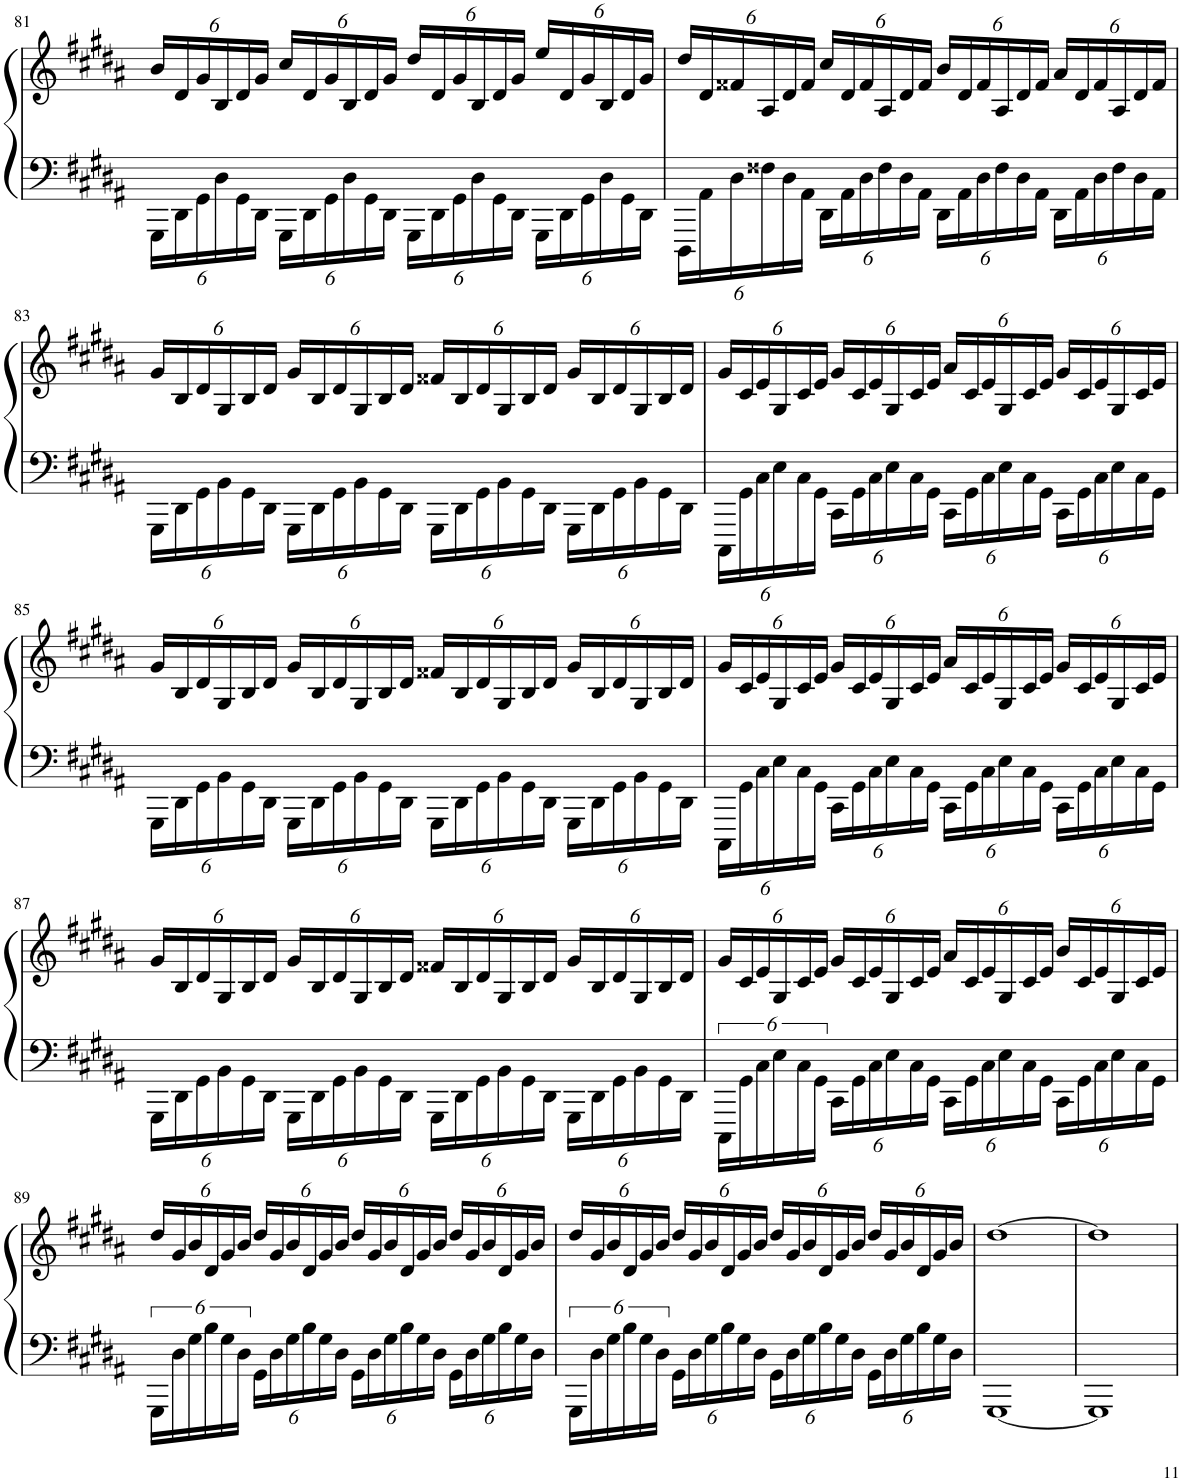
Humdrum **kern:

**kern	**kern
*part1	*part1
*staff2	*staff1
*I"Piano	*
*I'Pno.	*
!!LO:PB:g=z
*clefF4	*clefG2
*k[f#c#g#d#a#]	*k[f#c#g#d#a#]
*M4/4	*M4/4
*Xbrackettup	*Xbrackettup
=81	=81
24GGG#\LL	24b/LL
24DD#\	24d#/
24GG#\	24g#/
24D#\	24B/
24GG#\	24d#/
24DD#\JJ	24g#/JJ
24GGG#\LL	24cc#/LL
24DD#\	24d#/
24GG#\	24g#/
24D#\	24B/
24GG#\	24d#/
24DD#\JJ	24g#/JJ
24GGG#\LL	24dd#/LL
24DD#\	24d#/
24GG#\	24g#/
24D#\	24B/
24GG#\	24d#/
24DD#\JJ	24g#/JJ
24GGG#\LL	24ee/LL
24DD#\	24d#/
24GG#\	24g#/
24D#\	24B/
24GG#\	24d#/
24DD#\JJ	24g#/JJ
=82	=82
24DDD#\LL	24dd#/LL
24AA#\	24d#/
24D#\	24f##X/
24F##X\	24A#/
24D#\	24d#/
24AA#\JJ	24f##/JJ
24DD#\LL	24cc#/LL
24AA#\	24d#/
24D#\	24f##/
24F##\	24A#/
24D#\	24d#/
24AA#\JJ	24f##/JJ
24DD#\LL	24b/LL
24AA#\	24d#/
24D#\	24f##/
24F##\	24A#/
24D#\	24d#/
24AA#\JJ	24f##/JJ
24DD#\LL	24a#/LL
24AA#\	24d#/
24D#\	24f##/
24F##\	24A#/
24D#\	24d#/
24AA#\JJ	24f##/JJ
!!LO:LB:g=z
=83	=83
24GGG#\LL	24g#/LL
24DD#\	24B/
24GG#\	24d#/
24BB\	24G#/
24GG#\	24B/
24DD#\JJ	24d#/JJ
24GGG#\LL	24g#/LL
24DD#\	24B/
24GG#\	24d#/
24BB\	24G#/
24GG#\	24B/
24DD#\JJ	24d#/JJ
24GGG#\LL	24f##X/LL
24DD#\	24B/
24GG#\	24d#/
24BB\	24G#/
24GG#\	24B/
24DD#\JJ	24d#/JJ
24GGG#\LL	24g#/LL
24DD#\	24B/
24GG#\	24d#/
24BB\	24G#/
24GG#\	24B/
24DD#\JJ	24d#/JJ
=84	=84
24CCC#\LL	24g#/LL
24GG#\	24c#/
24C#\	24e/
24E\	24G#/
24C#\	24c#/
24GG#\JJ	24e/JJ
24CC#\LL	24g#/LL
24GG#\	24c#/
24C#\	24e/
24E\	24G#/
24C#\	24c#/
24GG#\JJ	24e/JJ
24CC#\LL	24a#/LL
24GG#\	24c#/
24C#\	24e/
24E\	24G#/
24C#\	24c#/
24GG#\JJ	24e/JJ
24CC#\LL	24g#/LL
24GG#\	24c#/
24C#\	24e/
24E\	24G#/
24C#\	24c#/
24GG#\JJ	24e/JJ
!!LO:LB:g=z
=85	=85
24GGG#\LL	24g#/LL
24DD#\	24B/
24GG#\	24d#/
24BB\	24G#/
24GG#\	24B/
24DD#\JJ	24d#/JJ
24GGG#\LL	24g#/LL
24DD#\	24B/
24GG#\	24d#/
24BB\	24G#/
24GG#\	24B/
24DD#\JJ	24d#/JJ
24GGG#\LL	24f##X/LL
24DD#\	24B/
24GG#\	24d#/
24BB\	24G#/
24GG#\	24B/
24DD#\JJ	24d#/JJ
24GGG#\LL	24g#/LL
24DD#\	24B/
24GG#\	24d#/
24BB\	24G#/
24GG#\	24B/
24DD#\JJ	24d#/JJ
=86	=86
24CCC#\LL	24g#/LL
24GG#\	24c#/
24C#\	24e/
24E\	24G#/
24C#\	24c#/
24GG#\JJ	24e/JJ
24CC#\LL	24g#/LL
24GG#\	24c#/
24C#\	24e/
24E\	24G#/
24C#\	24c#/
24GG#\JJ	24e/JJ
24CC#\LL	24a#/LL
24GG#\	24c#/
24C#\	24e/
24E\	24G#/
24C#\	24c#/
24GG#\JJ	24e/JJ
24CC#\LL	24g#/LL
24GG#\	24c#/
24C#\	24e/
24E\	24G#/
24C#\	24c#/
24GG#\JJ	24e/JJ
!!LO:LB:g=z
=87	=87
24GGG#\LL	24g#/LL
24DD#\	24B/
24GG#\	24d#/
24BB\	24G#/
24GG#\	24B/
24DD#\JJ	24d#/JJ
24GGG#\LL	24g#/LL
24DD#\	24B/
24GG#\	24d#/
24BB\	24G#/
24GG#\	24B/
24DD#\JJ	24d#/JJ
24GGG#\LL	24f##X/LL
24DD#\	24B/
24GG#\	24d#/
24BB\	24G#/
24GG#\	24B/
24DD#\JJ	24d#/JJ
24GGG#\LL	24g#/LL
24DD#\	24B/
24GG#\	24d#/
24BB\	24G#/
24GG#\	24B/
24DD#\JJ	24d#/JJ
=88	=88
*brackettup	*
24CCC#\LL	24g#/LL
24GG#\	24c#/
24C#\	24e/
24E\	24G#/
24C#\	24c#/
24GG#\JJ	24e/JJ
*Xbrackettup	*
24CC#\LL	24g#/LL
24GG#\	24c#/
24C#\	24e/
24E\	24G#/
24C#\	24c#/
24GG#\JJ	24e/JJ
24CC#\LL	24a#/LL
24GG#\	24c#/
24C#\	24e/
24E\	24G#/
24C#\	24c#/
24GG#\JJ	24e/JJ
24CC#\LL	24b/LL
24GG#\	24c#/
24C#\	24e/
24E\	24G#/
24C#\	24c#/
24GG#\JJ	24e/JJ
!!LO:LB:g=z
=89	=89
*brackettup	*
24GGG#\LL	24dd#/LL
24D#\	24g#/
24G#\	24b/
24B\	24d#/
24G#\	24g#/
24D#\JJ	24b/JJ
*Xbrackettup	*
24GG#\LL	24dd#/LL
24D#\	24g#/
24G#\	24b/
24B\	24d#/
24G#\	24g#/
24D#\JJ	24b/JJ
24GG#\LL	24dd#/LL
24D#\	24g#/
24G#\	24b/
24B\	24d#/
24G#\	24g#/
24D#\JJ	24b/JJ
24GG#\LL	24dd#/LL
24D#\	24g#/
24G#\	24b/
24B\	24d#/
24G#\	24g#/
24D#\JJ	24b/JJ
=90	=90
*brackettup	*
24GGG#\LL	24dd#/LL
24D#\	24g#/
24G#\	24b/
24B\	24d#/
24G#\	24g#/
24D#\JJ	24b/JJ
*Xbrackettup	*
24GG#\LL	24dd#/LL
24D#\	24g#/
24G#\	24b/
24B\	24d#/
24G#\	24g#/
24D#\JJ	24b/JJ
24GG#\LL	24dd#/LL
24D#\	24g#/
24G#\	24b/
24B\	24d#/
24G#\	24g#/
24D#\JJ	24b/JJ
24GG#\LL	24dd#/LL
24D#\	24g#/
24G#\	24b/
24B\	24d#/
24G#\	24g#/
24D#\JJ	24b/JJ
=91	=91
[1GGG#	[1dd#
=92	=92
1GGG#]	1dd#]
=	=
*-	*-
